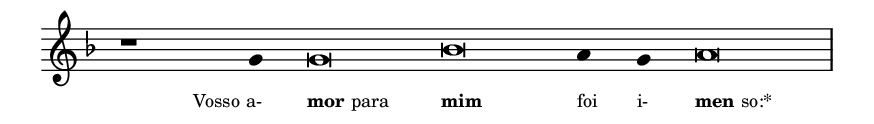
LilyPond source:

\version "2.20.0"
#(set! paper-alist (cons '("linha" . (cons (* 148 mm) (* 21 mm))) paper-alist))

\paper {
  #(set-paper-size "linha")
  ragged-right = ##f
}

\language "portugues"

%†

estrofea = {
  \chords{
    \cadenzaOn
%harmonia
%  r1 r4 do\breve sol:m~ sol4:m sol:m re\breve:m
%/harmonia
  }
  \fixed do' {
    \key fa \major
    \cadenzaOn
%recitação
    r1 sol4 sol\breve sib la4 sol la\breve \bar "|"
%/recitação
  }
  \addlyrics {
    \teeny
    \tweak self-alignment-X #1  \markup{Vosso a-}
    \tweak self-alignment-X #-1 \markup{\bold{mor} para}
    \tweak self-alignment-X #-1 \markup{\bold{mim}}
    \tweak self-alignment-X #-1  \markup{foi}
    \tweak self-alignment-X #-1  \markup{i-}
    \tweak self-alignment-X #-1 \markup{\bold{men}so:*}
  }
}

\book {
  \paper {
      indent = 0\mm
  }
    \header {
      %piece = "A"
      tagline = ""
    }
  \score {
    \new Staff <<
      \new Voice = "melody" \estrofea
    >>
    \layout {
      %indent = 0\cm
      \context {
        \Staff
        \remove "Time_signature_engraver"
        \hide Stem
      }
    }
  }
}
